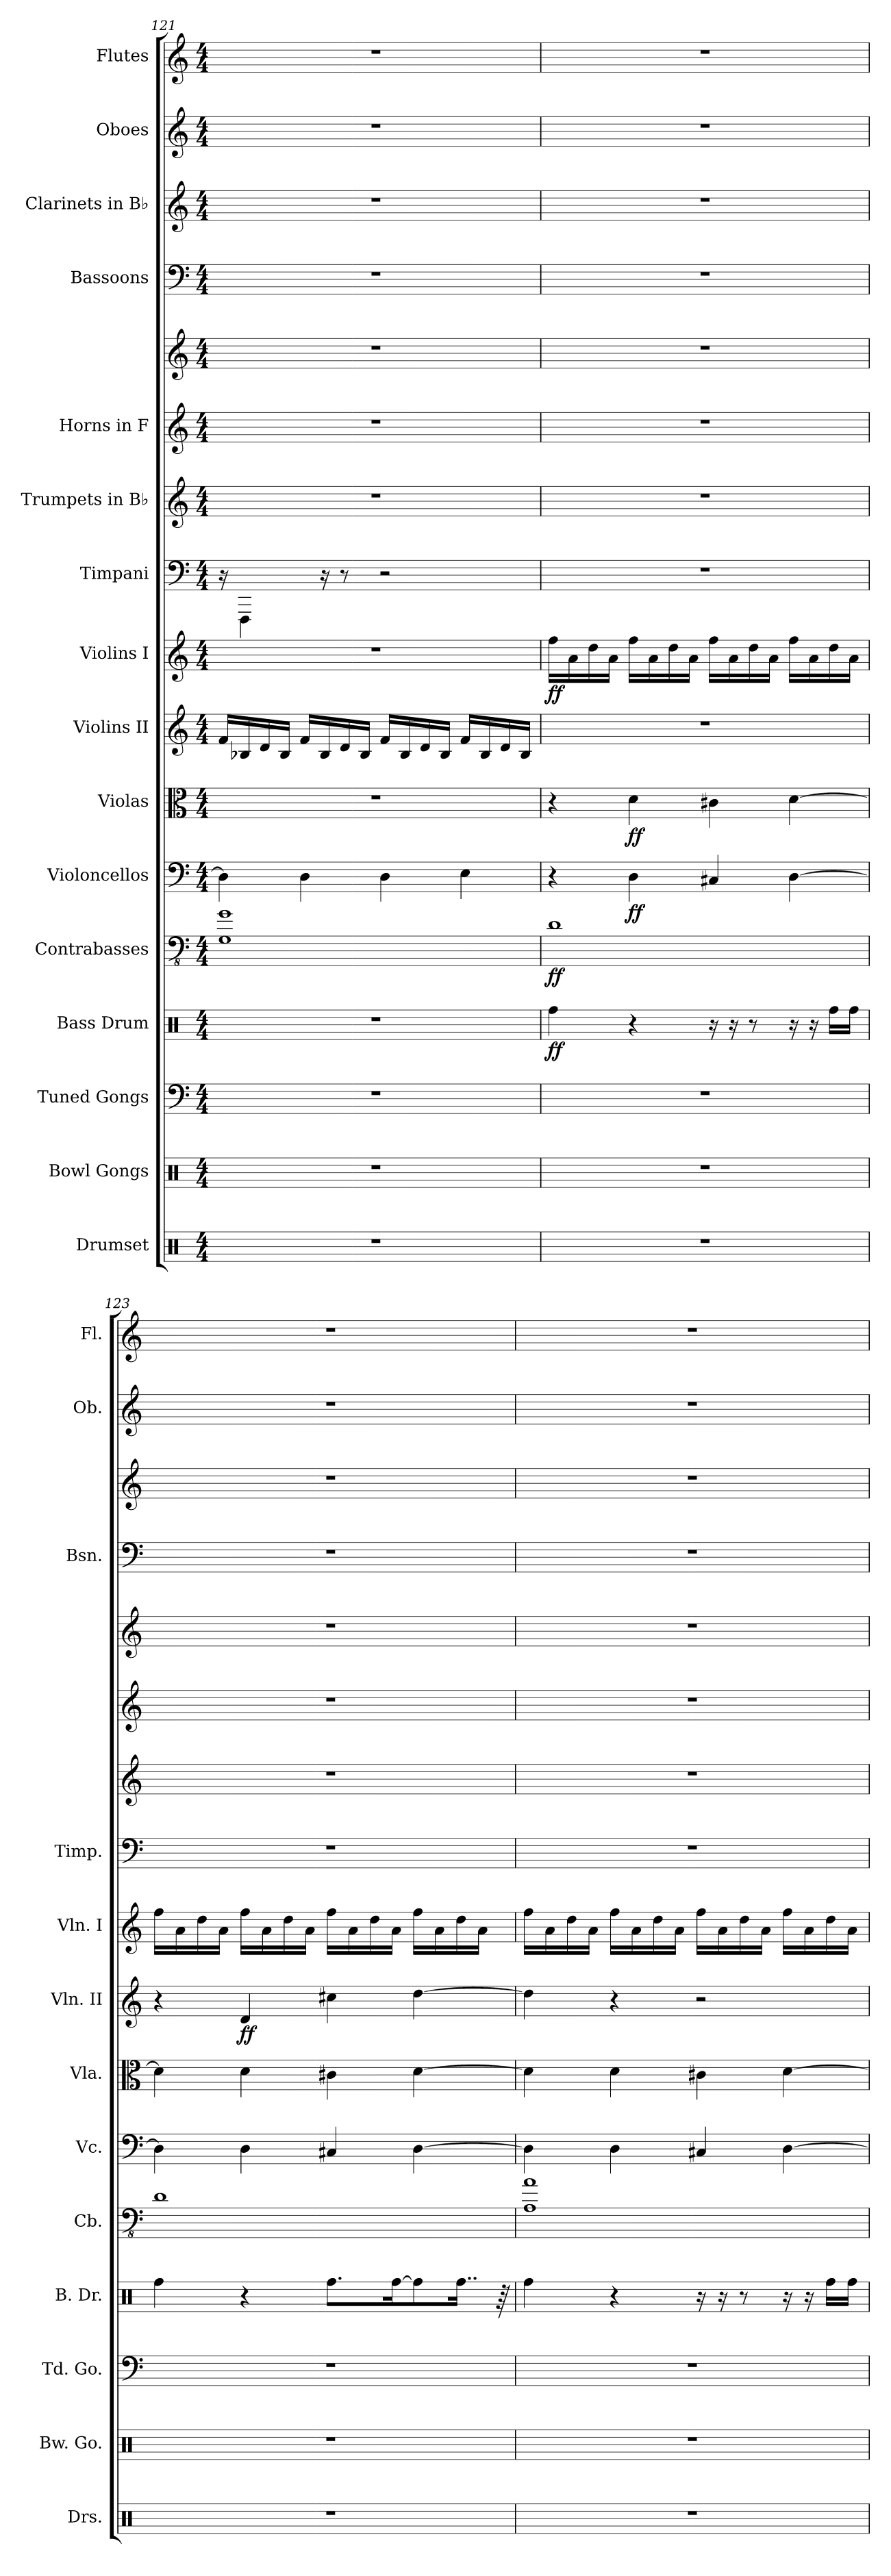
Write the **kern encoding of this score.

**kern	**kern	**kern	**kern	**dynam	**kern	**dynam	**kern	**dynam	**kern	**dynam	**kern	**dynam	**kern	**dynam	**kern	**kern	**kern	**kern	**kern	**kern	**kern	**kern
*part16	*part15	*part14	*part13	*part13	*part12	*part12	*part11	*part11	*part10	*part10	*part9	*part9	*part8	*part8	*part7	*part6	*part5	*part5	*part4	*part3	*part2	*part1
*staff17	*staff16	*staff15	*staff14	*staff14	*staff13	*staff13	*staff12	*staff12	*staff11	*staff11	*staff10	*staff10	*staff9	*staff9	*staff8	*staff7	*staff6	*staff5	*staff4	*staff3	*staff2	*staff1
*I"Drumset	*I"Bowl Gongs	*I"Tuned Gongs	*I"Bass Drum	*	*I"Contrabasses	*	*I"Violoncellos	*	*I"Violas	*	*I"Violins II	*	*I"Violins I	*	*I"Timpani	*I"Trumpets in B♭	*I"Horns in F	*	*I"Bassoons	*I"Clarinets in B♭	*I"Oboes	*I"Flutes
*I'Drs.	*I'Bw. Go.	*I'Td. Go.	*I'B. Dr.	*	*I'Cb.	*	*I'Vc.	*	*I'Vla.	*	*I'Vln. II	*	*I'Vln. I	*	*I'Timp.	*	*	*	*I'Bsn.	*	*I'Ob.	*I'Fl.
*clefX	*clefX	*clefF4	*clefX	*	*clefFv4	*	*clefF4	*	*clefC3	*	*clefG2	*	*clefG2	*	*clefF4	*clefG2	*clefG2	*clefG2	*clefF4	*clefG2	*clefG2	*clefG2
*	*	*	*	*	*ITrd7c12	*	*	*	*	*	*	*	*	*	*	*ITrd1c2	*ITrd4c7	*ITrd4c7	*	*ITrd1c2	*	*
*k[]	*k[]	*k[]	*k[]	*	*k[]	*	*k[]	*	*k[]	*	*k[]	*	*k[]	*	*k[]	*k[b-e-]	*k[b-]	*k[b-]	*k[]	*k[b-e-]	*k[]	*k[]
*M4/4	*M4/4	*M4/4	*M4/4	*	*M4/4	*	*M4/4	*	*M4/4	*	*M4/4	*	*M4/4	*	*M4/4	*M4/4	*M4/4	*M4/4	*M4/4	*M4/4	*M4/4	*M4/4
=121	=121	=121	=121	=121	=121	=121	=121	=121	=121	=121	=121	=121	=121	=121	=121	=121	=121	=121	=121	=121	=121	=121
1r	1r	1r	1r	.	1GGG 1GG	.	4D\]	.	1r	.	16f/LL	.	1r	.	16r	1r	1r	1r	1r	1r	1r	1r
.	.	.	.	.	.	.	.	.	.	.	16B-X/	.	.	.	4FFF\	.	.	.	.	.	.	.
.	.	.	.	.	.	.	.	.	.	.	16d/	.	.	.	.	.	.	.	.	.	.	.
.	.	.	.	.	.	.	.	.	.	.	16B-/JJ	.	.	.	.	.	.	.	.	.	.	.
.	.	.	.	.	.	.	4D\	.	.	.	16f/LL	.	.	.	.	.	.	.	.	.	.	.
.	.	.	.	.	.	.	.	.	.	.	16B-/	.	.	.	16r	.	.	.	.	.	.	.
.	.	.	.	.	.	.	.	.	.	.	16d/	.	.	.	8r	.	.	.	.	.	.	.
.	.	.	.	.	.	.	.	.	.	.	16B-/JJ	.	.	.	.	.	.	.	.	.	.	.
.	.	.	.	.	.	.	4D\	.	.	.	16f/LL	.	.	.	2r	.	.	.	.	.	.	.
.	.	.	.	.	.	.	.	.	.	.	16B-/	.	.	.	.	.	.	.	.	.	.	.
.	.	.	.	.	.	.	.	.	.	.	16d/	.	.	.	.	.	.	.	.	.	.	.
.	.	.	.	.	.	.	.	.	.	.	16B-/JJ	.	.	.	.	.	.	.	.	.	.	.
.	.	.	.	.	.	.	4E\	.	.	.	16f/LL	.	.	.	.	.	.	.	.	.	.	.
.	.	.	.	.	.	.	.	.	.	.	16B-/	.	.	.	.	.	.	.	.	.	.	.
.	.	.	.	.	.	.	.	.	.	.	16d/	.	.	.	.	.	.	.	.	.	.	.
.	.	.	.	.	.	.	.	.	.	.	16B-/JJ	.	.	.	.	.	.	.	.	.	.	.
!!LO:PB:g=z
=122	=122	=122	=122	=122	=122	=122	=122	=122	=122	=122	=122	=122	=122	=122	=122	=122	=122	=122	=122	=122	=122	=122
!	!	!	!	!LO:DY:b	!	!LO:DY:b	!	!	!	!	!	!	!	!LO:DY:b	!	!	!	!	!	!	!	!
1r	1r	1r	4Rff\	ff	1DD	ff	4r	.	4r	.	1r	.	16ff\LL	ff	1r	1r	1r	1r	1r	1r	1r	1r
.	.	.	.	.	.	.	.	.	.	.	.	.	16a\	.	.	.	.	.	.	.	.	.
.	.	.	.	.	.	.	.	.	.	.	.	.	16dd\	.	.	.	.	.	.	.	.	.
.	.	.	.	.	.	.	.	.	.	.	.	.	16a\JJ	.	.	.	.	.	.	.	.	.
!	!	!	!	!	!	!	!	!LO:DY:b	!	!LO:DY:b	!	!	!	!	!	!	!	!	!	!	!	!
.	.	.	4r	.	.	.	4D\	ff	4d\	ff	.	.	16ff\LL	.	.	.	.	.	.	.	.	.
.	.	.	.	.	.	.	.	.	.	.	.	.	16a\	.	.	.	.	.	.	.	.	.
.	.	.	.	.	.	.	.	.	.	.	.	.	16dd\	.	.	.	.	.	.	.	.	.
.	.	.	.	.	.	.	.	.	.	.	.	.	16a\JJ	.	.	.	.	.	.	.	.	.
.	.	.	16r	.	.	.	4C#X/	.	4c#X\	.	.	.	16ff\LL	.	.	.	.	.	.	.	.	.
.	.	.	16r	.	.	.	.	.	.	.	.	.	16a\	.	.	.	.	.	.	.	.	.
.	.	.	8r	.	.	.	.	.	.	.	.	.	16dd\	.	.	.	.	.	.	.	.	.
.	.	.	.	.	.	.	.	.	.	.	.	.	16a\JJ	.	.	.	.	.	.	.	.	.
.	.	.	16r	.	.	.	[4D\	.	[4d\	.	.	.	16ff\LL	.	.	.	.	.	.	.	.	.
.	.	.	16r	.	.	.	.	.	.	.	.	.	16a\	.	.	.	.	.	.	.	.	.
.	.	.	16Rff\LL	.	.	.	.	.	.	.	.	.	16dd\	.	.	.	.	.	.	.	.	.
.	.	.	16Rff\JJ	.	.	.	.	.	.	.	.	.	16a\JJ	.	.	.	.	.	.	.	.	.
=123	=123	=123	=123	=123	=123	=123	=123	=123	=123	=123	=123	=123	=123	=123	=123	=123	=123	=123	=123	=123	=123	=123
1r	1r	1r	4Rff\	.	1DD	.	4D\]	.	4d\]	.	4r	.	16ff\LL	.	1r	1r	1r	1r	1r	1r	1r	1r
.	.	.	.	.	.	.	.	.	.	.	.	.	16a\	.	.	.	.	.	.	.	.	.
.	.	.	.	.	.	.	.	.	.	.	.	.	16dd\	.	.	.	.	.	.	.	.	.
.	.	.	.	.	.	.	.	.	.	.	.	.	16a\JJ	.	.	.	.	.	.	.	.	.
!	!	!	!	!	!	!	!	!	!	!	!	!LO:DY:b	!	!	!	!	!	!	!	!	!	!
.	.	.	4r	.	.	.	4D\	.	4d\	.	4d/	ff	16ff\LL	.	.	.	.	.	.	.	.	.
.	.	.	.	.	.	.	.	.	.	.	.	.	16a\	.	.	.	.	.	.	.	.	.
.	.	.	.	.	.	.	.	.	.	.	.	.	16dd\	.	.	.	.	.	.	.	.	.
.	.	.	.	.	.	.	.	.	.	.	.	.	16a\JJ	.	.	.	.	.	.	.	.	.
.	.	.	8.Rff\L	.	.	.	4C#X/	.	4c#X\	.	4cc#X\	.	16ff\LL	.	.	.	.	.	.	.	.	.
.	.	.	.	.	.	.	.	.	.	.	.	.	16a\	.	.	.	.	.	.	.	.	.
.	.	.	.	.	.	.	.	.	.	.	.	.	16dd\	.	.	.	.	.	.	.	.	.
.	.	.	[16Rff\K	.	.	.	.	.	.	.	.	.	16a\JJ	.	.	.	.	.	.	.	.	.
.	.	.	8Rff\]	.	.	.	[4D\	.	[4d\	.	[4dd\	.	16ff\LL	.	.	.	.	.	.	.	.	.
.	.	.	.	.	.	.	.	.	.	.	.	.	16a\	.	.	.	.	.	.	.	.	.
.	.	.	16..Rff\Jk	.	.	.	.	.	.	.	.	.	16dd\	.	.	.	.	.	.	.	.	.
.	.	.	.	.	.	.	.	.	.	.	.	.	16a\JJ	.	.	.	.	.	.	.	.	.
.	.	.	64r	.	.	.	.	.	.	.	.	.	.	.	.	.	.	.	.	.	.	.
!!LO:PB:g=z
=124	=124	=124	=124	=124	=124	=124	=124	=124	=124	=124	=124	=124	=124	=124	=124	=124	=124	=124	=124	=124	=124	=124
1r	1r	1r	4Rff\	.	1AAA 1AA	.	4D\]	.	4d\]	.	4dd\]	.	16ff\LL	.	1r	1r	1r	1r	1r	1r	1r	1r
.	.	.	.	.	.	.	.	.	.	.	.	.	16a\	.	.	.	.	.	.	.	.	.
.	.	.	.	.	.	.	.	.	.	.	.	.	16dd\	.	.	.	.	.	.	.	.	.
.	.	.	.	.	.	.	.	.	.	.	.	.	16a\JJ	.	.	.	.	.	.	.	.	.
.	.	.	4r	.	.	.	4D\	.	4d\	.	4r	.	16ff\LL	.	.	.	.	.	.	.	.	.
.	.	.	.	.	.	.	.	.	.	.	.	.	16a\	.	.	.	.	.	.	.	.	.
.	.	.	.	.	.	.	.	.	.	.	.	.	16dd\	.	.	.	.	.	.	.	.	.
.	.	.	.	.	.	.	.	.	.	.	.	.	16a\JJ	.	.	.	.	.	.	.	.	.
.	.	.	16r	.	.	.	4C#X/	.	4c#X\	.	2r	.	16ff\LL	.	.	.	.	.	.	.	.	.
.	.	.	16r	.	.	.	.	.	.	.	.	.	16a\	.	.	.	.	.	.	.	.	.
.	.	.	8r	.	.	.	.	.	.	.	.	.	16dd\	.	.	.	.	.	.	.	.	.
.	.	.	.	.	.	.	.	.	.	.	.	.	16a\JJ	.	.	.	.	.	.	.	.	.
.	.	.	16r	.	.	.	[4D\	.	[4d\	.	.	.	16ff\LL	.	.	.	.	.	.	.	.	.
.	.	.	16r	.	.	.	.	.	.	.	.	.	16a\	.	.	.	.	.	.	.	.	.
.	.	.	16Rff\LL	.	.	.	.	.	.	.	.	.	16dd\	.	.	.	.	.	.	.	.	.
.	.	.	16Rff\JJ	.	.	.	.	.	.	.	.	.	16a\JJ	.	.	.	.	.	.	.	.	.
=	=	=	=	=	=	=	=	=	=	=	=	=	=	=	=	=	=	=	=	=	=	=
*-	*-	*-	*-	*-	*-	*-	*-	*-	*-	*-	*-	*-	*-	*-	*-	*-	*-	*-	*-	*-	*-	*-
